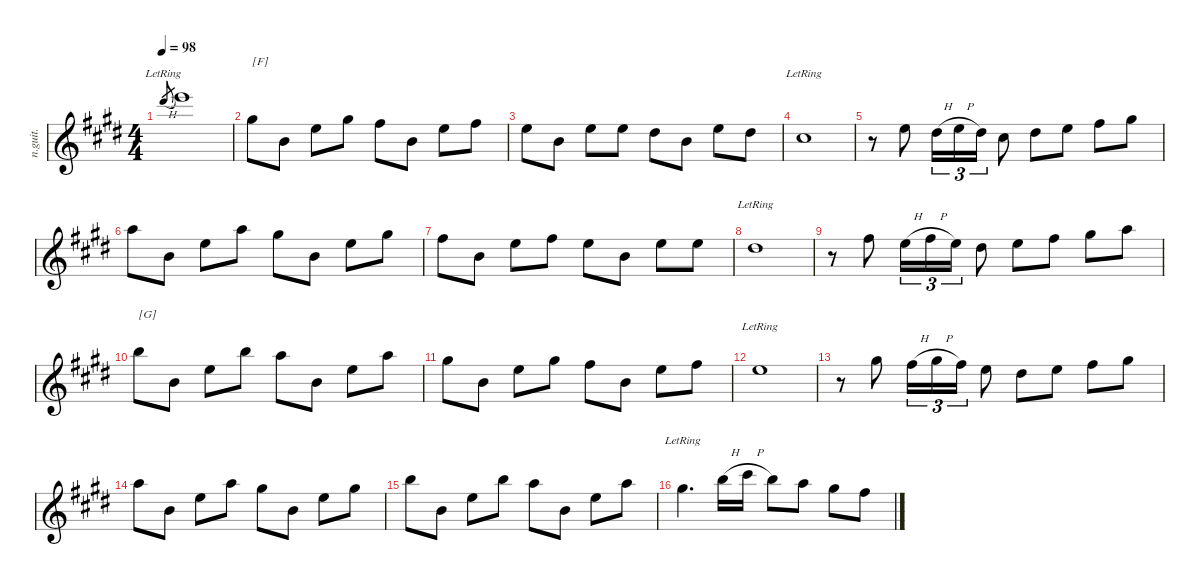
\defaultSystemsLayout 4
\hideDynamics
\bracketExtendMode nobrackets
\otherSystemsTrackNameOrientation horizontal
\track ("Lead" "n.guit.") {instrument acousticguitarnylon}
\staff {score}
\tuning (E4 B3 G3 D3 A2 E2)
\ts (4 4)
\tempo 98
\clef g2
\ks e
11.1{h lr acc #}.8{gr dy mf beam Up} 12.1{lr acc forcenatural}.1{dy f beam Down} |
13.3{acc #}.8{txt "[F]" beam Down} 0.2{acc forcenatural}.8{beam Down} 0.1{acc forcenatural}.8{beam Down} 13.3{acc #}.8{beam Down} 11.3{acc #}.8{beam Down} 0.2{acc forcenatural}.8{beam Down} 0.1{acc forcenatural}.8{beam Down} 11.3{acc #}.8{beam Down} |
9.3{acc forcenatural}.8{beam Down} 0.2{acc forcenatural}.8{beam Down} 0.1{acc forcenatural}.8{beam Down} 9.3{acc forcenatural}.8{beam Down} 8.3{acc #}.8{beam Down} 0.2{acc forcenatural}.8{beam Down} 0.1{acc forcenatural}.8{beam Down} 8.3{acc #}.8{beam Down} |
6.3{lr acc #}.1{beam Down} |
r.8{beam Down} 9.3{acc forcenatural}.8{beam Down} 8.3{h acc #}.16{tu (3 2) beam Down} 9.3{h acc forcenatural}.16{tu (3 2) beam Down} 8.3{acc #}.16{tu (3 2) beam Down} 11.4{acc #}.8{beam Down} 8.3{acc #}.8{beam Down} 9.3{acc forcenatural}.8{beam Down} 11.3{acc #}.8{beam Down} 13.3{acc #}.8{beam Down} |
14.3{acc forcenatural}.8{beam Down} 0.2{acc forcenatural}.8{beam Down} 0.1{acc forcenatural}.8{beam Down} 14.3{acc forcenatural}.8{beam Down} 13.3{acc #}.8{beam Down} 0.2{acc forcenatural}.8{beam Down} 0.1{acc forcenatural}.8{beam Down} 13.3{acc #}.8{beam Down} |
11.3{acc #}.8{beam Down} 0.2{acc forcenatural}.8{beam Down} 0.1{acc forcenatural}.8{beam Down} 11.3{acc #}.8{beam Down} 9.3{acc forcenatural}.8{beam Down} 0.2{acc forcenatural}.8{beam Down} 0.1{acc forcenatural}.8{beam Down} 9.3{acc forcenatural}.8{beam Down} |
8.3{lr acc #}.1{beam Down} |
r.8{beam Down} 11.3{acc #}.8{beam Down} 9.3{h acc forcenatural}.16{tu (3 2) beam Down} 11.3{h acc #}.16{tu (3 2) beam Down} 9.3{acc forcenatural}.16{tu (3 2) beam Down} 8.3{acc #}.8{beam Down} 9.3{acc forcenatural}.8{beam Down} 11.3{acc #}.8{beam Down} 13.3{acc #}.8{beam Down} 14.3{acc forcenatural}.8{beam Down} |
16.3{acc forcenatural}.8{txt "[G]" beam Down} 0.2{acc forcenatural}.8{beam Down} 0.1{acc forcenatural}.8{beam Down} 16.3{acc forcenatural}.8{beam Down} 14.3{acc forcenatural}.8{beam Down} 0.2{acc forcenatural}.8{beam Down} 0.1{acc forcenatural}.8{beam Down} 14.3{acc forcenatural}.8{beam Down} |
13.3{acc #}.8{beam Down} 0.2{acc forcenatural}.8{beam Down} 0.1{acc forcenatural}.8{beam Down} 13.3{acc #}.8{beam Down} 11.3{acc #}.8{beam Down} 0.2{acc forcenatural}.8{beam Down} 0.1{acc forcenatural}.8{beam Down} 11.3{acc #}.8{beam Down} |
9.3{lr acc forcenatural}.1{beam Down} |
r.8{beam Down} 13.3{acc #}.8{beam Down} 11.3{h acc #}.16{tu (3 2) beam Down} 13.3{h acc #}.16{tu (3 2) beam Down} 11.3{acc #}.16{tu (3 2) beam Down} 14.4{acc forcenatural}.8{beam Down} 13.4{acc #}.8{beam Down} 14.4{acc forcenatural}.8{beam Down} 11.3{acc #}.8{beam Down} 13.3{acc #}.8{beam Down} |
14.3{acc forcenatural}.8{beam Down} 0.2{acc forcenatural}.8{beam Down} 0.1{acc forcenatural}.8{beam Down} 14.3{acc forcenatural}.8{beam Down} 13.3{acc #}.8{beam Down} 0.2{acc forcenatural}.8{beam Down} 0.1{acc forcenatural}.8{beam Down} 13.3{acc #}.8{beam Down} |
16.3{acc forcenatural}.8{beam Down} 0.2{acc forcenatural}.8{beam Down} 0.1{acc forcenatural}.8{beam Down} 16.3{acc forcenatural}.8{beam Down} 14.3{acc forcenatural}.8{beam Down} 0.2{acc forcenatural}.8{beam Down} 0.1{acc forcenatural}.8{beam Down} 14.3{acc forcenatural}.8{beam Down} |
13.3{lr acc #}.4{d beam Down} 7.1{h acc forcenatural}.16{beam Down} 9.1{h acc #}.16{beam Down} 7.1{acc forcenatural}.8{beam Down} 10.2{acc forcenatural}.8{beam Down} 9.2{acc #}.8{beam Down} 7.2{acc #}.8{beam Down}
